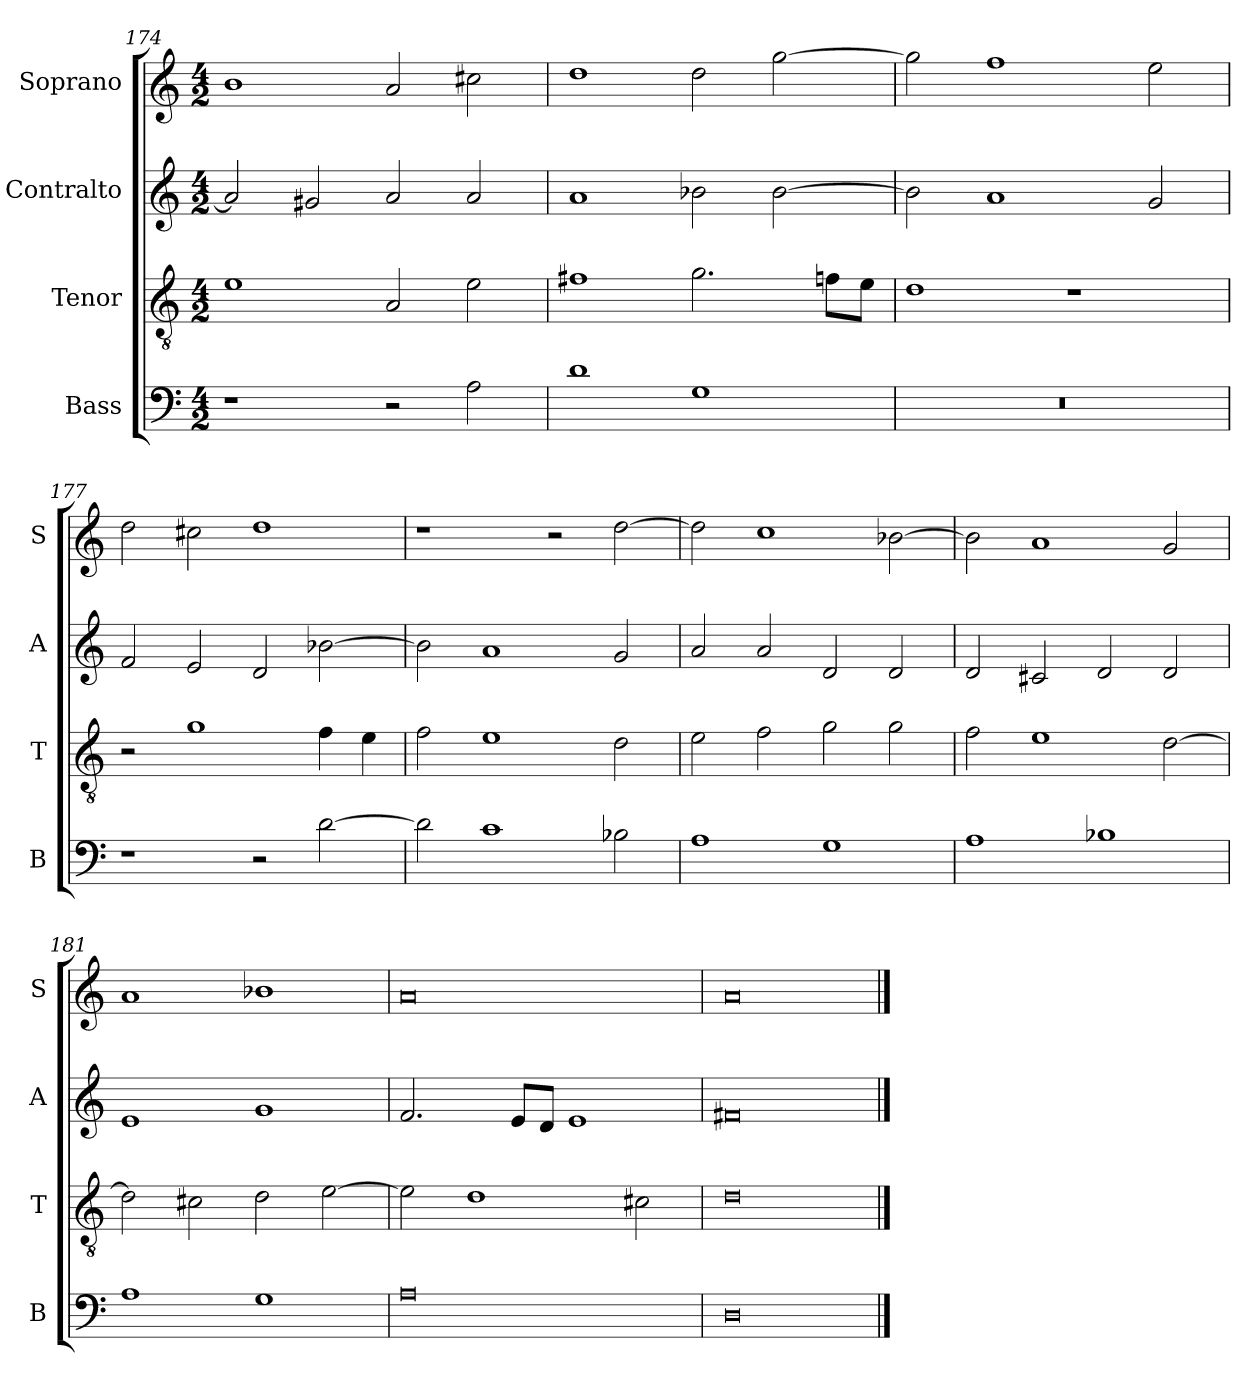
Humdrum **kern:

**kern	**kern	**kern	**kern
*part4	*part3	*part2	*part1
*staff4	*staff3	*staff2	*staff1
*I"Bass	*I"Tenor	*I"Contralto	*I"Soprano
*I'B	*I'T	*I'A	*I'S
*clefF4	*clefGv2	*clefG2	*clefG2
*k[]	*k[]	*k[]	*k[]
*D:dor	*D:dor	*D:dor	*D:dor
*M4/2	*M4/2	*M4/2	*M4/2
=174	=174	=174	=174
1r	1e	2a]	1b
.	.	2g#X	.
2r	2A	2a	2a
2A	2e	2a	2cc#X
=175	=175	=175	=175
1d	1f#X	1a	1dd
1G	2.g	2b-X	2dd
.	.	[2b-	[2gg
.	8fn\L	.	.
.	8e\J	.	.
=176	=176	=176	=176
0r	1d	2b-]	2gg]
.	.	1a	1ff
.	1r	.	.
.	.	2g	2ee
=177	=177	=177	=177
1r	2r	2f	2dd
.	1g	2e	2cc#X
2r	.	2d	1dd
[2d	4f	[2b-X	.
.	4e	.	.
=178	=178	=178	=178
2d]	2f	2b-]	1r
1c	1e	1a	.
.	.	.	2r
2B-X	2d	2g	[2dd
=179	=179	=179	=179
1A	2e	2a	2dd]
.	2f	2a	1cc
1G	2g	2d	.
.	2g	2d	[2b-X
=180	=180	=180	=180
1A	2f	2d	2b-]
.	1e	2c#X	1a
1B-X	.	2d	.
.	[2d	2d	2g
=181	=181	=181	=181
1A	2d]	1e	1a
.	2c#X	.	.
1G	2d	1g	1b-X
.	[2e	.	.
=182	=182	=182	=182
0A	2e]	2.f	0a
.	1d	.	.
.	.	8e/L	.
.	.	8d/J	.
.	.	1e	.
.	2c#X	.	.
=183	=183	=183	=183
0D	0d	0f#X	0a
==	==	==	==
*-	*-	*-	*-
